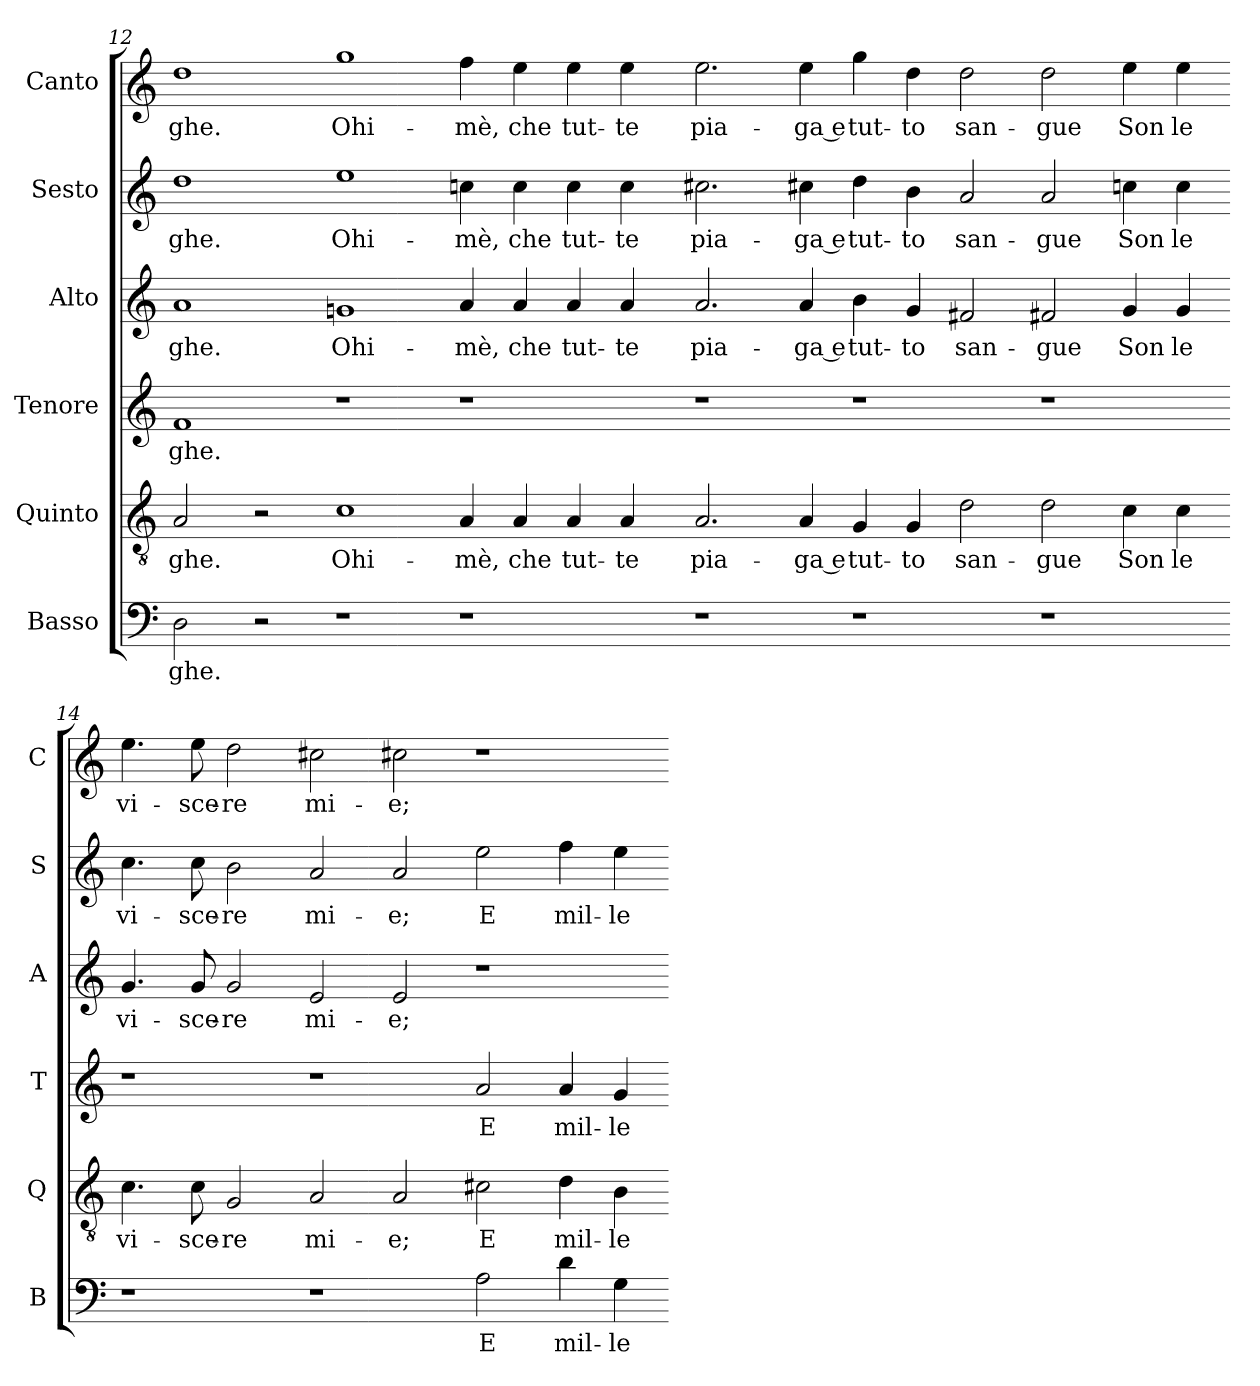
**kern	**text	**kern	**text	**kern	**text	**kern	**text	**kern	**text	**kern	**text
*part6	*part6	*part5	*part5	*part4	*part4	*part3	*part3	*part2	*part2	*part1	*part1
*staff6	*staff6	*staff5	*staff5	*staff4	*staff4	*staff3	*staff3	*staff2	*staff2	*staff1	*staff1
*I"Basso	*	*I"Quinto	*	*I"Tenore	*	*I"Alto	*	*I"Sesto	*	*I"Canto	*
*I'B	*	*I'Q	*	*I'T	*	*I'A	*	*I'S	*	*I'C	*
*clefF4	*	*clefGv2	*	*clefG2	*	*clefG2	*	*clefG2	*	*clefG2	*
*k[]	*	*k[]	*	*k[]	*	*k[]	*	*k[]	*	*k[]	*
=12	=12	=12	=12	=12	=12	=12	=12	=12	=12	=12	=12
2D	-ghe.	2A	-ghe.	1f	-ghe.	1a	-ghe.	1dd	-ghe.	1dd	-ghe.
2r	.	2r	.	.	.	.	.	.	.	.	.
1r	.	1c	Ohi-	1r	.	1gn	Ohi-	1ee	Ohi-	1gg	Ohi-
1r	.	4A	-mè,	1r	.	4a	-mè,	4ccn	-mè,	4ff	-mè,
.	.	4A	che	.	.	4a	che	4cc	che	4ee	che
.	.	4A	tut-	.	.	4a	tut-	4cc	tut-	4ee	tut-
.	.	4A	-te	.	.	4a	-te	4cc	-te	4ee	-te
=13-	=13-	=13-	=13-	=13-	=13-	=13-	=13-	=13-	=13-	=13-	=13-
1r	.	2.A	pia-	1r	.	2.a	pia-	2.cc#X	pia-	2.ee	pia-
.	.	4A	-ga e	.	.	4a	-ga e	4cc#X	-ga e	4ee	-ga e
1r	.	4G	tut-	1r	.	4b	tut-	4dd	tut-	4gg	tut-
.	.	4G	-to	.	.	4g	-to	4b	-to	4dd	-to
.	.	2d	san-	.	.	2f#X	san-	2a	san-	2dd	san-
1r	.	2d	-gue	1r	.	2f#X	-gue	2a	-gue	2dd	-gue
.	.	4c	Son	.	.	4g	Son	4ccn	Son	4ee	Son
.	.	4c	le	.	.	4g	le	4cc	le	4ee	le
=14-	=14-	=14-	=14-	=14-	=14-	=14-	=14-	=14-	=14-	=14-	=14-
1r	.	4.c	vi-	1r	.	4.g	vi-	4.cc	vi-	4.ee	vi-
.	.	8c	-sce-	.	.	8g	-sce-	8cc	-sce-	8ee	-sce-
.	.	2G	-re	.	.	2g	-re	2b	-re	2dd	-re
1r	.	2A	mi-	1r	.	2e	mi-	2a	mi-	2cc#X	mi-
.	.	2A	-e;	.	.	2e	-e;	2a	-e;	2cc#X	-e;
2A	E	2c#X	E	2a	E	1r	.	2ee	E	1r	.
4d	mil-	4d	mil-	4a	mil-	.	.	4ff	mil-	.	.
4G	-le	4B	-le	4g	-le	.	.	4ee	-le	.	.
=-	=-	=-	=-	=-	=-	=-	=-	=-	=-	=-	=-
*-	*-	*-	*-	*-	*-	*-	*-	*-	*-	*-	*-
